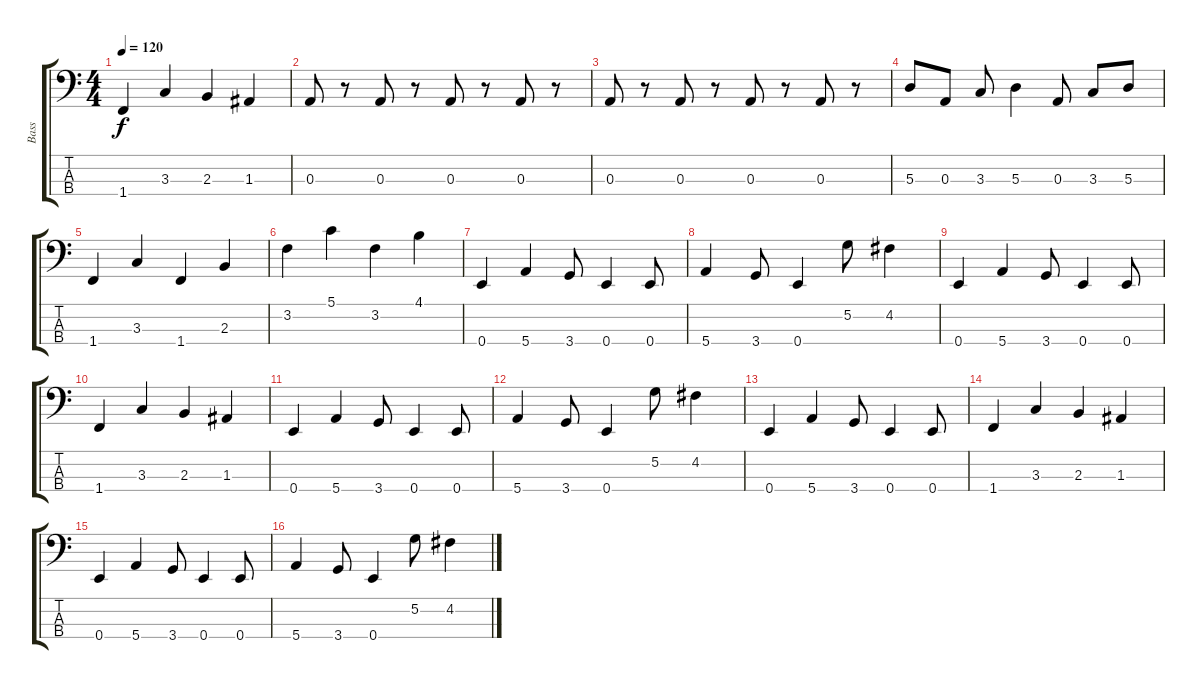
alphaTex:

\track ("Bass" "Bass") {instrument slapbass1}
\staff {score tabs}
\tuning (G2 D2 A1 E1) {hide}
\ts (4 4)
\tempo 120
\clef f4
\ks c
1.4.4{dy f} 3.3.4 2.3.4 1.3.4 |
0.3.8 r.8 0.3.8 r.8 0.3.8 r.8 0.3.8 r.8 |
0.3.8 r.8 0.3.8 r.8 0.3.8 r.8 0.3.8 r.8 |
5.3.8 0.3.8 3.3.8 5.3.4 0.3.8 3.3.8 5.3.8 |
1.4.4 3.3.4 1.4.4 2.3.4 |
3.2.4 5.1.4 3.2.4 4.1.4 |
0.4.4 5.4.4 3.4.8 0.4.4 0.4.8 |
5.4.4 3.4.8 0.4.4 5.2.8 4.2.4 |
0.4.4 5.4.4 3.4.8 0.4.4 0.4.8 |
1.4.4 3.3.4 2.3.4 1.3.4 |
0.4.4 5.4.4 3.4.8 0.4.4 0.4.8 |
5.4.4 3.4.8 0.4.4 5.2.8 4.2.4 |
0.4.4 5.4.4 3.4.8 0.4.4 0.4.8 |
1.4.4 3.3.4 2.3.4 1.3.4 |
0.4.4 5.4.4 3.4.8 0.4.4 0.4.8 |
5.4.4 3.4.8 0.4.4 5.2.8 4.2.4
